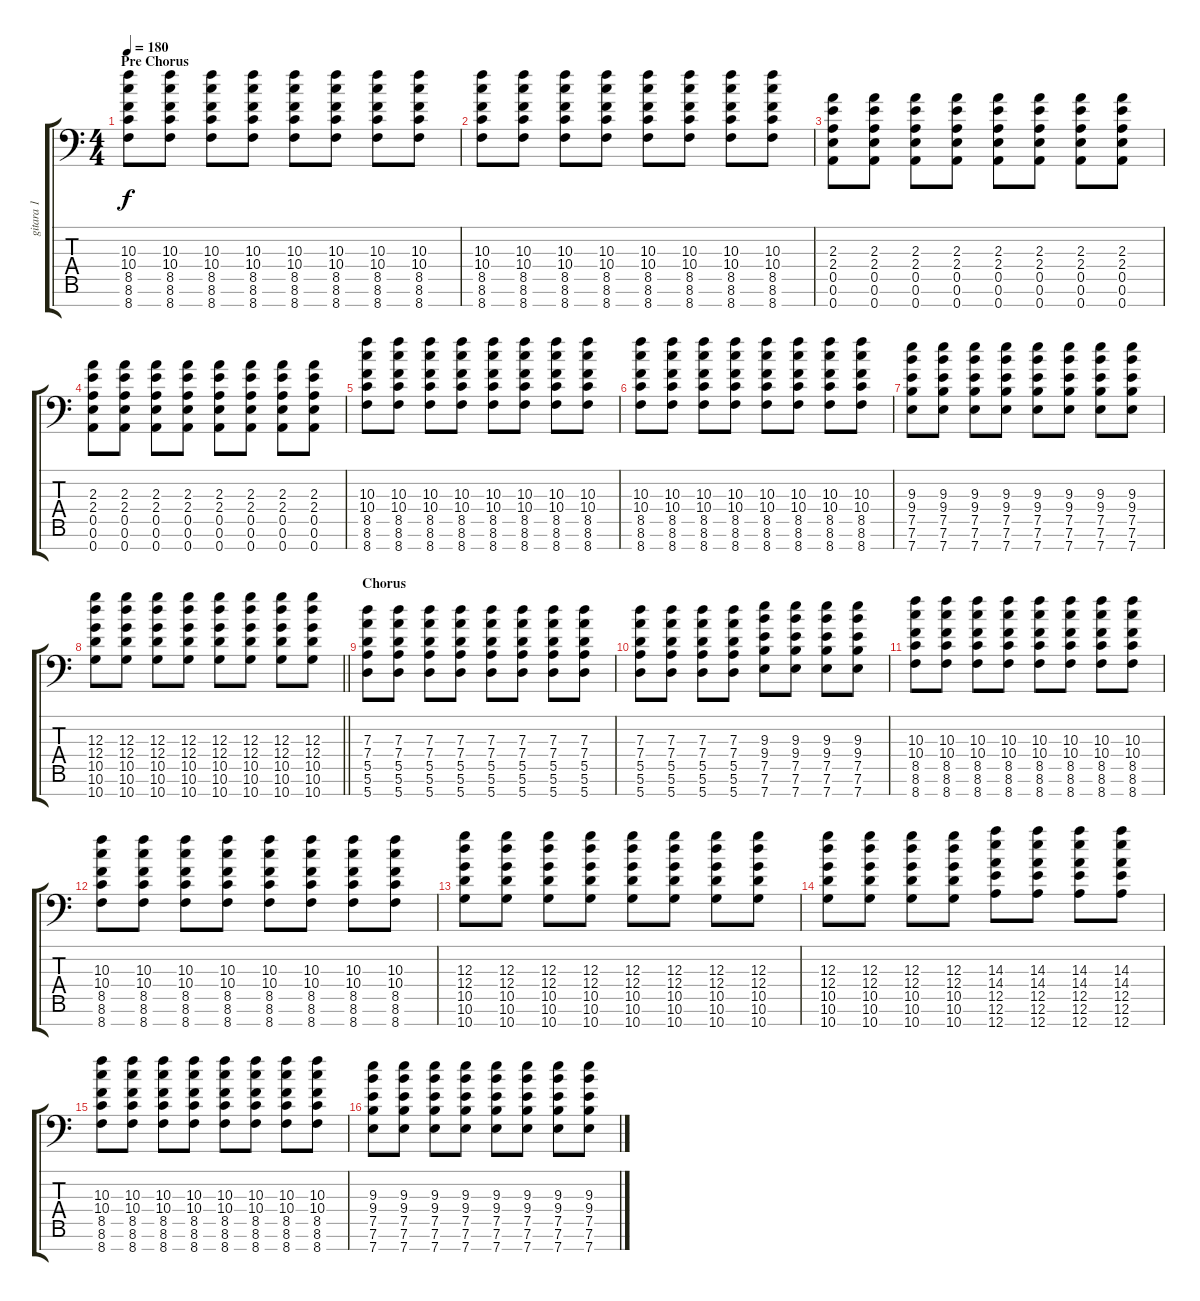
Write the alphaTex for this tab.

\track ("gitara 1" "gitara 1") {instrument distortionguitar}
\staff {score tabs}
\tuning (E4 B3 G3 D3 A2 E2 A1) {hide}
\ts (4 4)
\section ("" "Pre Chorus")
\tempo 180
\clef f4
\ks c
(10.3 10.4 8.5 8.6 8.7).8{dy f} (10.3 10.4 8.5 8.6 8.7).8 (10.3 10.4 8.5 8.6 8.7).8 (10.3 10.4 8.5 8.6 8.7).8 (10.3 10.4 8.5 8.6 8.7).8 (10.3 10.4 8.5 8.6 8.7).8 (10.3 10.4 8.5 8.6 8.7).8 (10.3 10.4 8.5 8.6 8.7).8 |
(10.3 10.4 8.5 8.6 8.7).8 (10.3 10.4 8.5 8.6 8.7).8 (10.3 10.4 8.5 8.6 8.7).8 (10.3 10.4 8.5 8.6 8.7).8 (10.3 10.4 8.5 8.6 8.7).8 (10.3 10.4 8.5 8.6 8.7).8 (10.3 10.4 8.5 8.6 8.7).8 (10.3 10.4 8.5 8.6 8.7).8 |
(2.3 2.4 0.5 0.6 0.7).8 (2.3 2.4 0.5 0.6 0.7).8 (2.3 2.4 0.5 0.6 0.7).8 (2.3 2.4 0.5 0.6 0.7).8 (2.3 2.4 0.5 0.6 0.7).8 (2.3 2.4 0.5 0.6 0.7).8 (2.3 2.4 0.5 0.6 0.7).8 (2.3 2.4 0.5 0.6 0.7).8 |
(2.3 2.4 0.5 0.6 0.7).8 (2.3 2.4 0.5 0.6 0.7).8 (2.3 2.4 0.5 0.6 0.7).8 (2.3 2.4 0.5 0.6 0.7).8 (2.3 2.4 0.5 0.6 0.7).8 (2.3 2.4 0.5 0.6 0.7).8 (2.3 2.4 0.5 0.6 0.7).8 (2.3 2.4 0.5 0.6 0.7).8 |
(10.3 10.4 8.5 8.6 8.7).8 (10.3 10.4 8.5 8.6 8.7).8 (10.3 10.4 8.5 8.6 8.7).8 (10.3 10.4 8.5 8.6 8.7).8 (10.3 10.4 8.5 8.6 8.7).8 (10.3 10.4 8.5 8.6 8.7).8 (10.3 10.4 8.5 8.6 8.7).8 (10.3 10.4 8.5 8.6 8.7).8 |
(10.3 10.4 8.5 8.6 8.7).8 (10.3 10.4 8.5 8.6 8.7).8 (10.3 10.4 8.5 8.6 8.7).8 (10.3 10.4 8.5 8.6 8.7).8 (10.3 10.4 8.5 8.6 8.7).8 (10.3 10.4 8.5 8.6 8.7).8 (10.3 10.4 8.5 8.6 8.7).8 (10.3 10.4 8.5 8.6 8.7).8 |
(9.3 9.4 7.5 7.6 7.7).8 (9.3 9.4 7.5 7.6 7.7).8 (9.3 9.4 7.5 7.6 7.7).8 (9.3 9.4 7.5 7.6 7.7).8 (9.3 9.4 7.5 7.6 7.7).8 (9.3 9.4 7.5 7.6 7.7).8 (9.3 9.4 7.5 7.6 7.7).8 (9.3 9.4 7.5 7.6 7.7).8 |
\barLineRight lightlight
(12.3 12.4 10.5 10.6 10.7).8 (12.3 12.4 10.5 10.6 10.7).8 (12.3 12.4 10.5 10.6 10.7).8 (12.3 12.4 10.5 10.6 10.7).8 (12.3 12.4 10.5 10.6 10.7).8 (12.3 12.4 10.5 10.6 10.7).8 (12.3 12.4 10.5 10.6 10.7).8 (12.3 12.4 10.5 10.6 10.7).8 |
\section ("" "Chorus")
(7.3 7.4 5.5 5.6 5.7).8 (7.3 7.4 5.5 5.6 5.7).8 (7.3 7.4 5.5 5.6 5.7).8 (7.3 7.4 5.5 5.6 5.7).8 (7.3 7.4 5.5 5.6 5.7).8 (7.3 7.4 5.5 5.6 5.7).8 (7.3 7.4 5.5 5.6 5.7).8 (7.3 7.4 5.5 5.6 5.7).8 |
(7.3 7.4 5.5 5.6 5.7).8 (7.3 7.4 5.5 5.6 5.7).8 (7.3 7.4 5.5 5.6 5.7).8 (7.3 7.4 5.5 5.6 5.7).8 (9.3 9.4 7.5 7.6 7.7).8 (9.3 9.4 7.5 7.6 7.7).8 (9.3 9.4 7.5 7.6 7.7).8 (9.3 9.4 7.5 7.6 7.7).8 |
(10.3 10.4 8.5 8.6 8.7).8 (10.3 10.4 8.5 8.6 8.7).8 (10.3 10.4 8.5 8.6 8.7).8 (10.3 10.4 8.5 8.6 8.7).8 (10.3 10.4 8.5 8.6 8.7).8 (10.3 10.4 8.5 8.6 8.7).8 (10.3 10.4 8.5 8.6 8.7).8 (10.3 10.4 8.5 8.6 8.7).8 |
(10.3 10.4 8.5 8.6 8.7).8 (10.3 10.4 8.5 8.6 8.7).8 (10.3 10.4 8.5 8.6 8.7).8 (10.3 10.4 8.5 8.6 8.7).8 (10.3 10.4 8.5 8.6 8.7).8 (10.3 10.4 8.5 8.6 8.7).8 (10.3 10.4 8.5 8.6 8.7).8 (10.3 10.4 8.5 8.6 8.7).8 |
(12.3 12.4 10.5 10.6 10.7).8 (12.3 12.4 10.5 10.6 10.7).8 (12.3 12.4 10.5 10.6 10.7).8 (12.3 12.4 10.5 10.6 10.7).8 (12.3 12.4 10.5 10.6 10.7).8 (12.3 12.4 10.5 10.6 10.7).8 (12.3 12.4 10.5 10.6 10.7).8 (12.3 12.4 10.5 10.6 10.7).8 |
(12.3 12.4 10.5 10.6 10.7).8 (12.3 12.4 10.5 10.6 10.7).8 (12.3 12.4 10.5 10.6 10.7).8 (12.3 12.4 10.5 10.6 10.7).8 (14.3 14.4 12.5 12.6 12.7).8 (14.3 14.4 12.5 12.6 12.7).8 (14.3 14.4 12.5 12.6 12.7).8 (14.3 14.4 12.5 12.6 12.7).8 |
(10.3 10.4 8.5 8.6 8.7).8 (10.3 10.4 8.5 8.6 8.7).8 (10.3 10.4 8.5 8.6 8.7).8 (10.3 10.4 8.5 8.6 8.7).8 (10.3 10.4 8.5 8.6 8.7).8 (10.3 10.4 8.5 8.6 8.7).8 (10.3 10.4 8.5 8.6 8.7).8 (10.3 10.4 8.5 8.6 8.7).8 |
(9.3 9.4 7.5 7.6 7.7).8 (9.3 9.4 7.5 7.6 7.7).8 (9.3 9.4 7.5 7.6 7.7).8 (9.3 9.4 7.5 7.6 7.7).8 (9.3 9.4 7.5 7.6 7.7).8 (9.3 9.4 7.5 7.6 7.7).8 (9.3 9.4 7.5 7.6 7.7).8 (9.3 9.4 7.5 7.6 7.7).8
